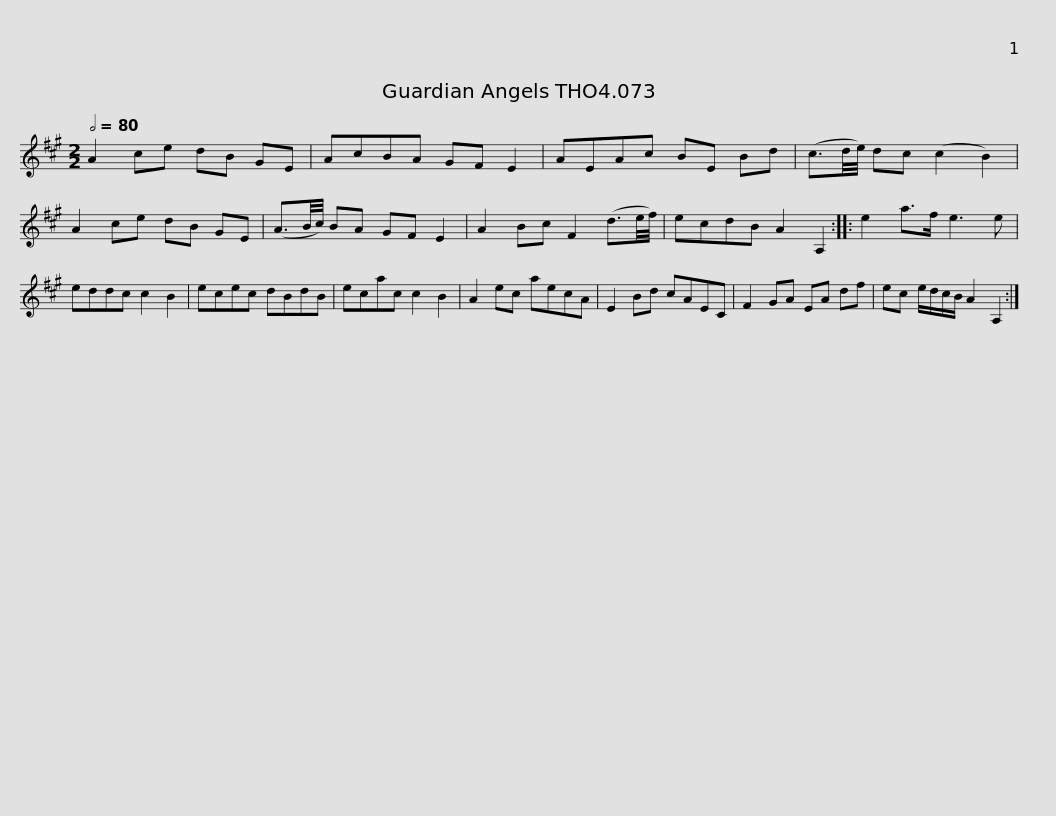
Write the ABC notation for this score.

X:1
L:1/8
Q:1/2=80
M:2/2
I:linebreak $
K:A
V:1 treble
V:1
 A2 ce dB GE | AcBA GF E2 | AEAc BE Bd | (c3/2d/4e/4) dc (c2 B2) | A2 ce dB GE |$ %5
 (A3/2B/4c/4) BA GF E2 | A2 Bc F2 (d3/2e/4f/4) | ecdB A2 A,2 :: e2 a>f e3 e | eddc c2 B2 | %10
 ecec dBdB |$ ecac c2 B2 | A2 ec aecA | E2 Bd cAEC | F2 GA EA df | %15
 ec e/d/c/B/ A2 A,2 :| %16
